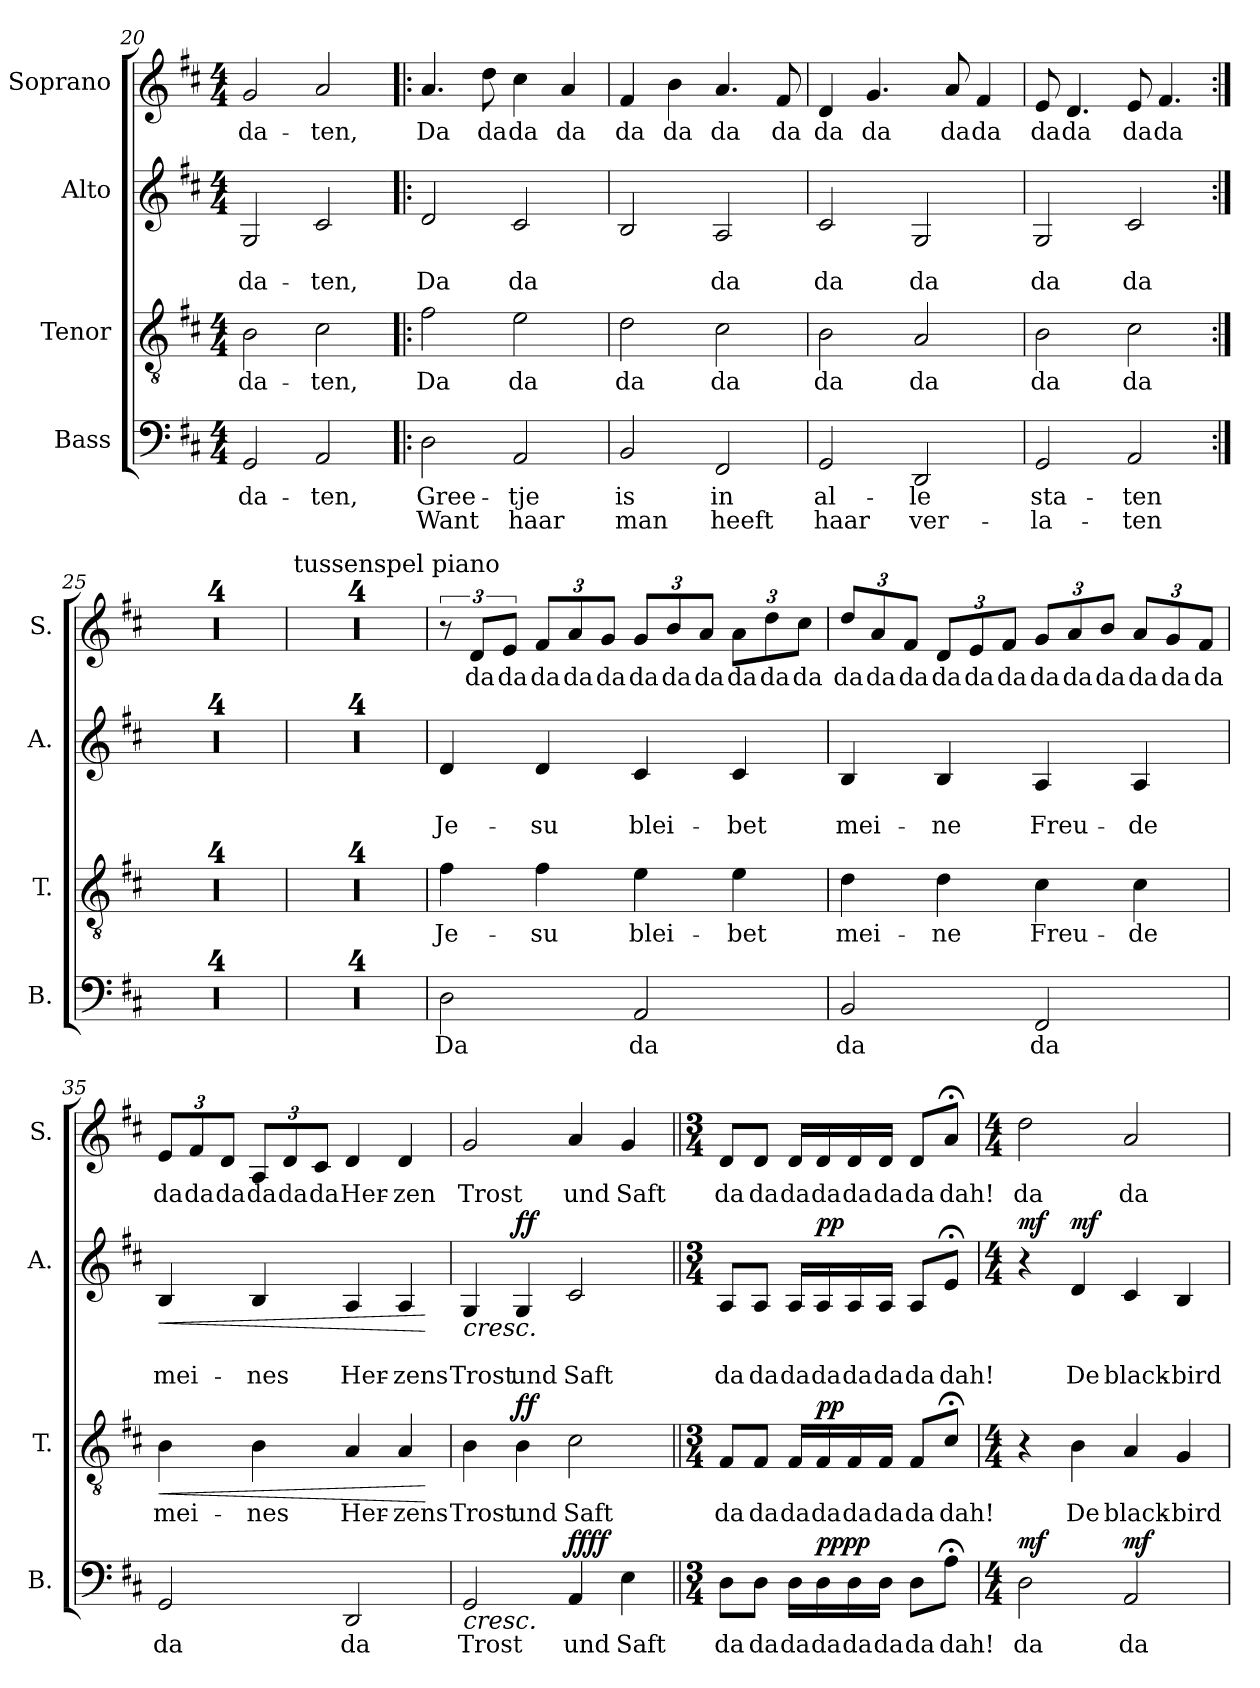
**kern	**text	**text	**dynam	**kern	**text	**dynam	**kern	**text	**text	**dynam	**kern	**text
*part4	*part4	*part4	*part4	*part3	*part3	*part3	*part2	*part2	*part2	*part2	*part1	*part1
*staff4	*staff4	*staff4	*staff4	*staff3	*staff3	*staff3	*staff2	*staff2	*staff2	*staff2	*staff1	*staff1
*I"Bass	*	*	*	*I"Tenor	*	*	*I"Alto	*	*	*	*I"Soprano	*
*I'B.	*	*	*	*I'T.	*	*	*I'A.	*	*	*	*I'S.	*
*clefF4	*	*	*	*clefGv2	*	*	*clefG2	*	*	*	*clefG2	*
*k[f#c#]	*	*	*	*k[f#c#]	*	*	*k[f#c#]	*	*	*	*k[f#c#]	*
*M4/4	*	*	*	*M4/4	*	*	*M4/4	*	*	*	*M4/4	*
=20	=20	=20	=20	=20	=20	=20	=20	=20	=20	=20	=20	=20
2GG/	-da-	.	.	2B\	-da-	.	2G/	.	-da-	.	2g/	-da-
2AA/	-ten,	.	.	2c#\	-ten,	.	2c#/	.	-ten,	.	2a/	-ten,
=21!|:	=21!|:	=21!|:	=21!|:	=21!|:	=21!|:	=21!|:	=21!|:	=21!|:	=21!|:	=21!|:	=21!|:	=21!|:
2D\	Gree-	Want	.	2f#\	Da	.	2d/	.	Da	.	4.a/	Da
.	.	.	.	.	.	.	.	.	.	.	8dd\	da
2AA/	-tje	haar	.	2e\	da	.	2c#/	.	da	.	4cc#\	da
.	.	.	.	.	.	.	.	.	.	.	4a/	da
=22	=22	=22	=22	=22	=22	=22	=22	=22	=22	=22	=22	=22
2BB/	is	man	.	2d\	da	.	2B/	.	.	.	4f#/	da
.	.	.	.	.	.	.	.	.	.	.	4b\	da
2FF#/	in	heeft	.	2c#\	da	.	2A/	.	da	.	4.a/	da
.	.	.	.	.	.	.	.	.	.	.	8f#/	da
=23	=23	=23	=23	=23	=23	=23	=23	=23	=23	=23	=23	=23
2GG/	al-	haar	.	2B\	da	.	2c#/	.	da	.	4d/	da
.	.	.	.	.	.	.	.	.	.	.	4.g/	da
2DD/	-le	ver-	.	2A/	da	.	2G/	.	da	.	.	.
.	.	.	.	.	.	.	.	.	.	.	8a/	da
.	.	.	.	.	.	.	.	.	.	.	4f#/	da
!!LO:LB:g=z
=24	=24	=24	=24	=24	=24	=24	=24	=24	=24	=24	=24	=24
2GG/	sta-	-la-	.	2B\	da	.	2G/	.	da	.	8e/	da
.	.	.	.	.	.	.	.	.	.	.	4.d/	da
2AA/	-ten	-ten	.	2c#\	da	.	2c#/	.	da	.	8e/	da
.	.	.	.	.	.	.	.	.	.	.	4.f#/	da
=25:|!	=25:|!	=25:|!	=25:|!	=25:|!	=25:|!	=25:|!	=25:|!	=25:|!	=25:|!	=25:|!	=25:|!	=25:|!
1r	.	.	.	1r	.	.	1r	.	.	.	1r	.
=26	=26	=26	=26	=26	=26	=26	=26	=26	=26	=26	=26	=26
1r	.	.	.	1r	.	.	1r	.	.	.	1r	.
=27	=27	=27	=27	=27	=27	=27	=27	=27	=27	=27	=27	=27
1r	.	.	.	1r	.	.	1r	.	.	.	1r	.
=28	=28	=28	=28	=28	=28	=28	=28	=28	=28	=28	=28	=28
1r	.	.	.	1r	.	.	1r	.	.	.	1r	.
=29	=29	=29	=29	=29	=29	=29	=29	=29	=29	=29	=29	=29
!	!	!	!	!	!	!	!	!	!	!	!LO:TX:a:t=tussenspel piano	!
1r	.	.	.	1r	.	.	1r	.	.	.	1r	.
=30	=30	=30	=30	=30	=30	=30	=30	=30	=30	=30	=30	=30
1r	.	.	.	1r	.	.	1r	.	.	.	1r	.
=31	=31	=31	=31	=31	=31	=31	=31	=31	=31	=31	=31	=31
1r	.	.	.	1r	.	.	1r	.	.	.	1r	.
=32	=32	=32	=32	=32	=32	=32	=32	=32	=32	=32	=32	=32
1r	.	.	.	1r	.	.	1r	.	.	.	1r	.
!!LO:PB:g=z
=33	=33	=33	=33	=33	=33	=33	=33	=33	=33	=33	=33	=33
2D\	Da	.	.	4f#\	Je-	.	4d/	.	Je-	.	12r	.
.	.	.	.	.	.	.	.	.	.	.	12d/L	da
.	.	.	.	.	.	.	.	.	.	.	12e/J	da
*	*	*	*	*	*	*	*	*	*	*	*Xbrackettup	*
.	.	.	.	4f#\	-su	.	4d/	.	-su	.	12f#/L	da
.	.	.	.	.	.	.	.	.	.	.	12a/	da
.	.	.	.	.	.	.	.	.	.	.	12g/J	da
2AA/	da	.	.	4e\	blei-	.	4c#/	.	blei-	.	12g/L	da
.	.	.	.	.	.	.	.	.	.	.	12b/	da
.	.	.	.	.	.	.	.	.	.	.	12a/J	da
.	.	.	.	4e\	-bet	.	4c#/	.	-bet	.	12a\L	da
.	.	.	.	.	.	.	.	.	.	.	12dd\	da
.	.	.	.	.	.	.	.	.	.	.	12cc#\J	da
=34	=34	=34	=34	=34	=34	=34	=34	=34	=34	=34	=34	=34
2BB/	da	.	.	4d\	mei-	.	4B/	.	mei-	.	12dd/L	da
.	.	.	.	.	.	.	.	.	.	.	12a/	da
.	.	.	.	.	.	.	.	.	.	.	12f#/J	da
.	.	.	.	4d\	-ne	.	4B/	.	-ne	.	12d/L	da
.	.	.	.	.	.	.	.	.	.	.	12e/	da
.	.	.	.	.	.	.	.	.	.	.	12f#/J	da
2FF#/	da	.	.	4c#\	Freu-	.	4A/	.	Freu-	.	12g/L	da
.	.	.	.	.	.	.	.	.	.	.	12a/	da
.	.	.	.	.	.	.	.	.	.	.	12b/J	da
.	.	.	.	4c#\	-de	.	4A/	.	-de	.	12a/L	da
.	.	.	.	.	.	.	.	.	.	.	12g/	da
.	.	.	.	.	.	.	.	.	.	.	12f#/J	da
!!LO:LB:g=z
=35	=35	=35	=35	=35	=35	=35	=35	=35	=35	=35	=35	=35
!	!	!	!	!	!	!LO:HP:b	!	!	!	!LO:HP:b	!	!
2GG/	da	.	.	4B\	mei-	<	4B/	.	mei-	<	12e/L	da
.	.	.	.	.	.	.	.	.	.	.	12f#/	da
.	.	.	.	.	.	.	.	.	.	.	12d/J	da
.	.	.	.	4B\	-nes	.	4B/	.	-nes	.	12A/L	da
.	.	.	.	.	.	.	.	.	.	.	12d/	da
.	.	.	.	.	.	.	.	.	.	.	12c#/J	da
2DD/	da	.	.	4A/	Her-	.	4A/	.	Her-	.	4d/	Her-
.	.	.	.	4A/	-zens	.	4A/	.	-zens	.	4d/	-zen
.	.	.	.	.	.	[	.	.	.	[	.	.
!!LO:PB:g=z
=36	=36	=36	=36	=36	=36	=36	=36	=36	=36	=36	=36	=36
!	!	!	!LO:HP:b	!	!	!	!	!	!	!LO:HP:b	!	!
2GG/	Trost	.	<	4B\	Trost	.	4G/	.	Trost	<	2g/	Trost
!	!	!	!	!	!	!LO:DY:a	!	!	!	!LO:DY:a	!	!
.	.	.	.	4B\	und	ff	4G/	.	und	ff	.	.
!	!	!	!LO:DY:a	!	!	!	!	!	!	!	!	!
!	!	!	!LO:DY:n=1:b	!	!	!	!	!	!	!	!	!
4AA/	und	.	ff ff	2c#\	Saft	.	2c#/	.	Saft	.	4a/	und
4E\	Saft	.	.	.	.	.	.	.	.	.	4g/	Saft
.	.	.	[	.	.	.	.	.	.	[	.	.
=37||	=37||	=37||	=37||	=37||	=37||	=37||	=37||	=37||	=37||	=37||	=37||	=37||
*M3/4	*	*	*	*M3/4	*	*	*M3/4	*	*	*	*M3/4	*
8D\L	da	.	.	8F#/L	da	.	8A/L	.	da	.	8d/L	da
8D\J	da	.	.	8F#/J	da	.	8A/J	.	da	.	8d/J	da
16D\LL	da	.	.	16F#/LL	da	.	16A/LL	.	da	.	16d/LL	da
!	!	!	!LO:DY:b	!	!	!	!	!	!	!	!	!
!	!	!	!LO:DY:n=1:a	!	!	!LO:DY:a	!	!	!	!LO:DY:a	!	!
16D\	da	.	pp pp	16F#/	da	pp	16A/	.	da	pp	16d/	da
16D\	da	.	.	16F#/	da	.	16A/	.	da	.	16d/	da
16D\JJ	da	.	.	16F#/JJ	da	.	16A/JJ	.	da	.	16d/JJ	da
8D\L	da	.	.	8F#/L	da	.	8A/L	.	da	.	8d/L	da
8A;<\J	dah!	.	.	8c#;</J	dah!	.	8e;</J	.	dah!	.	8a;</J	dah!
=38	=38	=38	=38	=38	=38	=38	=38	=38	=38	=38	=38	=38
*M4/4	*	*	*	*M4/4	*	*	*M4/4	*	*	*	*M4/4	*
!	!	!	!LO:DY:b	!	!	!	!	!	!	!LO:DY:a	!	!
2D\	da	.	mf	4r	.	.	4r	.	.	mf	2dd\	da
!	!	!	!	!	!	!	!	!	!	!LO:DY:b	!	!
.	.	.	.	4B\	De	.	4d/	.	De	mf	.	.
!	!	!	!LO:DY:a	!	!	!	!	!	!	!	!	!
2AA/	da	.	mf	4A/	black-	.	4c#/	.	black-	.	2a/	da
.	.	.	.	4G/	-bird	.	4B/	.	-bird	.	.	.
=	=	=	=	=	=	=	=	=	=	=	=	=
*-	*-	*-	*-	*-	*-	*-	*-	*-	*-	*-	*-	*-
